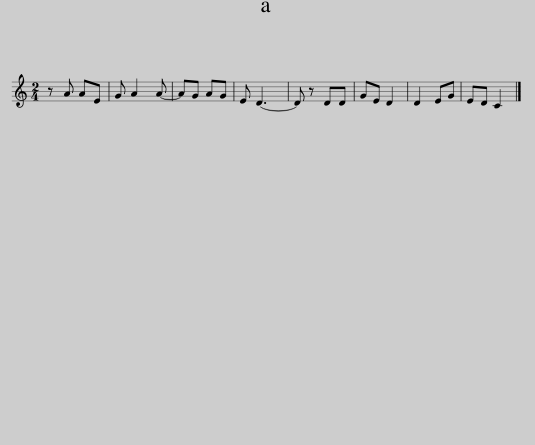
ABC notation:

X:1
L:1/8
M:2/4
I:linebreak $
K:C
V:1 treble
V:1
 z A AE | G A2 A- | AG AG | E D3- | D z DD | %5
 GE D2 | D2 EG | ED C2 |] %8
